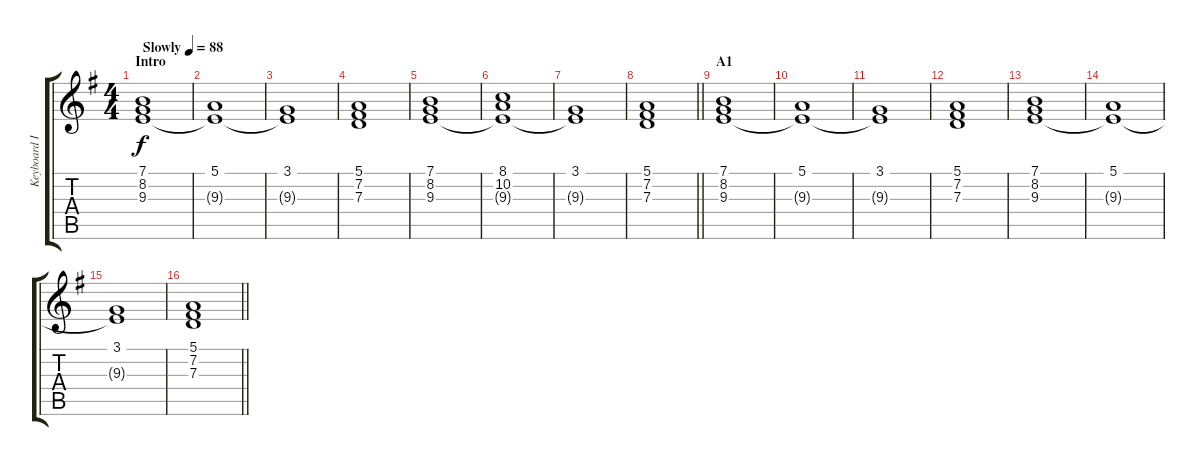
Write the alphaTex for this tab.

\track ("Keyboard IV" "Keyboard I") {instrument pad2warm}
\staff {score tabs}
\tuning (E4 B3 G3 D3 A2 E2) {hide}
\ts (4 4)
\section ("" "Intro")
\tempo (88 "Slowly")
\clef g2
\ks g
(7.1 8.2 9.3).1{dy f instrument pad2warm} |
(5.1 9.3{t}).1 |
(3.1 9.3{t}).1 |
(5.1 7.2 7.3).1 |
(7.1 8.2 9.3).1 |
(8.1 10.2 9.3{t}).1 |
(3.1 9.3{t}).1 |
\barLineRight lightlight
(5.1 7.2 7.3).1 |
\section ("" "A1")
(7.1 8.2 9.3).1 |
(5.1 9.3{t}).1 |
(3.1 9.3{t}).1 |
(5.1 7.2 7.3).1 |
(7.1 8.2 9.3).1 |
(5.1 9.3{t}).1 |
(3.1 9.3{t}).1 |
\barLineRight lightlight
(5.1 7.2 7.3).1
